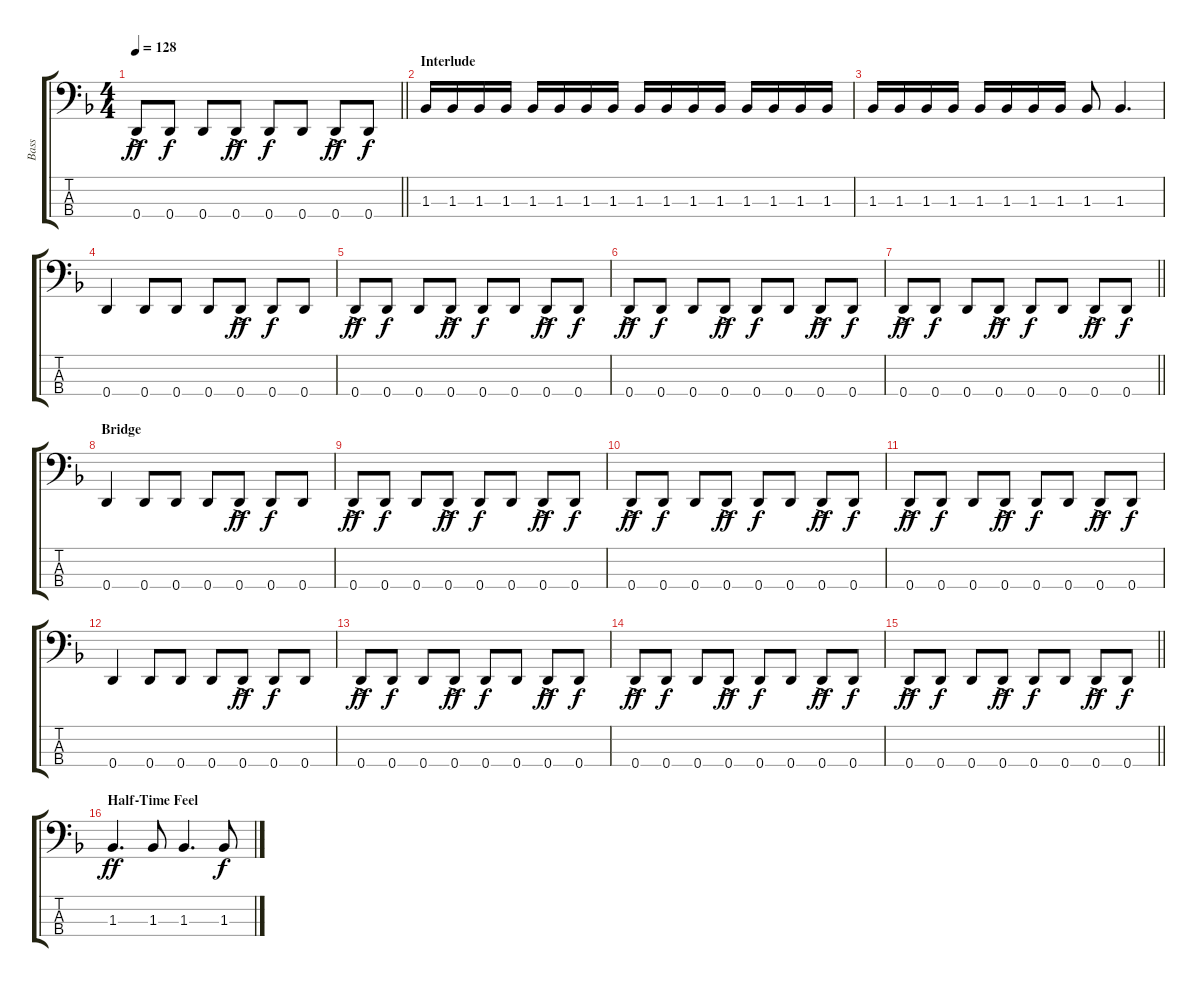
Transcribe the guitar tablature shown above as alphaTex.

\track ("Bass" "Bass") {instrument electricbasspick}
\staff {score tabs}
\tuning (G2 D2 A1 D1) {hide}
\ts (4 4)
\tempo 128
\clef f4
\barLineRight lightlight
\ks dminor
0.4{ac}.8{dy ff} 0.4.8{dy f} 0.4.8 0.4{ac}.8{dy ff} 0.4.8{dy f} 0.4.8 0.4{ac}.8{dy ff} 0.4.8{dy f} |
\section ("" "Interlude")
1.3.16 1.3.16 1.3.16 1.3.16 1.3.16 1.3.16 1.3.16 1.3.16 1.3.16 1.3.16 1.3.16 1.3.16 1.3.16 1.3.16 1.3.16 1.3.16 |
1.3.16 1.3.16 1.3.16 1.3.16 1.3.16 1.3.16 1.3.16 1.3.16 1.3.8 1.3.4{d} |
0.4.4 0.4.8 0.4.8 0.4.8 0.4{ac}.8{dy ff} 0.4.8{dy f} 0.4.8 |
0.4{ac}.8{dy ff} 0.4.8{dy f} 0.4.8 0.4{ac}.8{dy ff} 0.4.8{dy f} 0.4.8 0.4{ac}.8{dy ff} 0.4.8{dy f} |
0.4{ac}.8{dy ff} 0.4.8{dy f} 0.4.8 0.4{ac}.8{dy ff} 0.4.8{dy f} 0.4.8 0.4{ac}.8{dy ff} 0.4.8{dy f} |
\barLineRight lightlight
0.4{ac}.8{dy ff} 0.4.8{dy f} 0.4.8 0.4{ac}.8{dy ff} 0.4.8{dy f} 0.4.8 0.4{ac}.8{dy ff} 0.4.8{dy f} |
\section ("" "Bridge")
0.4.4 0.4.8 0.4.8 0.4.8 0.4{ac}.8{dy ff} 0.4.8{dy f} 0.4.8 |
0.4{ac}.8{dy ff} 0.4.8{dy f} 0.4.8 0.4{ac}.8{dy ff} 0.4.8{dy f} 0.4.8 0.4{ac}.8{dy ff} 0.4.8{dy f} |
0.4{ac}.8{dy ff} 0.4.8{dy f} 0.4.8 0.4{ac}.8{dy ff} 0.4.8{dy f} 0.4.8 0.4{ac}.8{dy ff} 0.4.8{dy f} |
0.4{ac}.8{dy ff} 0.4.8{dy f} 0.4.8 0.4{ac}.8{dy ff} 0.4.8{dy f} 0.4.8 0.4{ac}.8{dy ff} 0.4.8{dy f} |
0.4.4 0.4.8 0.4.8 0.4.8 0.4{ac}.8{dy ff} 0.4.8{dy f} 0.4.8 |
0.4{ac}.8{dy ff} 0.4.8{dy f} 0.4.8 0.4{ac}.8{dy ff} 0.4.8{dy f} 0.4.8 0.4{ac}.8{dy ff} 0.4.8{dy f} |
0.4{ac}.8{dy ff} 0.4.8{dy f} 0.4.8 0.4{ac}.8{dy ff} 0.4.8{dy f} 0.4.8 0.4{ac}.8{dy ff} 0.4.8{dy f} |
\barLineRight lightlight
0.4{ac}.8{dy ff} 0.4.8{dy f} 0.4.8 0.4{ac}.8{dy ff} 0.4.8{dy f} 0.4.8 0.4{ac}.8{dy ff} 0.4.8{dy f} |
\section ("" "Half-Time Feel")
1.3.4{d dy ff} 1.3.8 1.3.4{d} 1.3.8{dy f}
